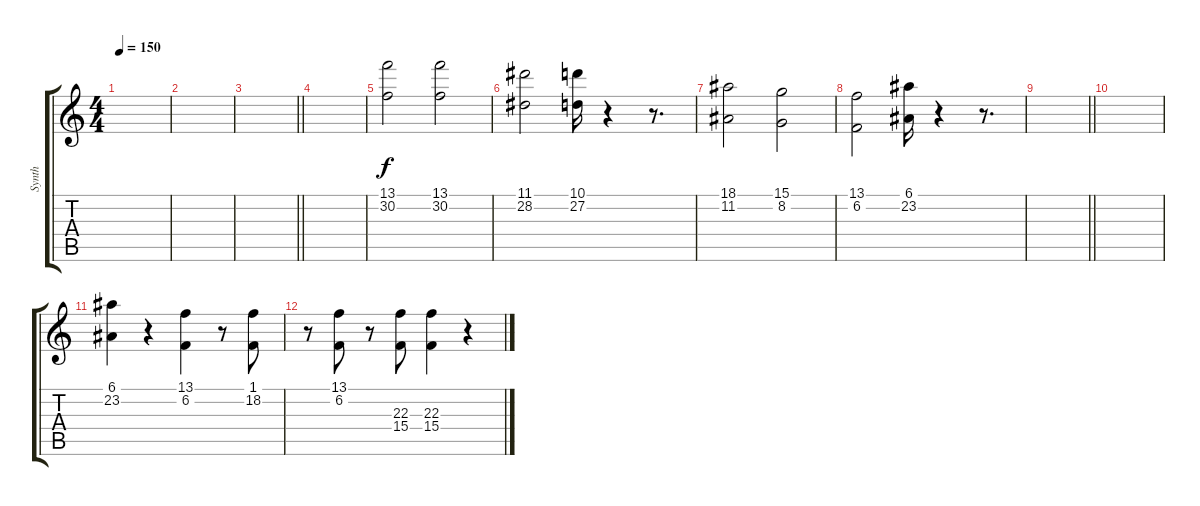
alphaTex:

\track ("Synth" "Synth") {instrument rockorgan}
\staff {score tabs}
\tuning (E4 B3 G3 D3 A2 E2) {hide}
\ts (4 4)
\tempo 150
\clef g2
\ks c
|
|
\barLineRight lightlight
|
\section ("" "")
|
(13.1 30.2).2 (13.1 30.2).2 |
(11.1 28.2).2 (10.1 27.2).16 r.4 r.8{d} |
(18.1 11.2).2 (15.1 8.2).2 |
(13.1 6.2).2 (6.1 23.2).16 r.4 r.8{d} |
\barLineRight lightlight
|
|
(6.1 23.2).4 r.4 (13.1 6.2).4 r.8 (1.1 18.2).8 |
r.8 (13.1 6.2).8 r.8 (22.3 15.4).8 (22.3 15.4).4 r.4
